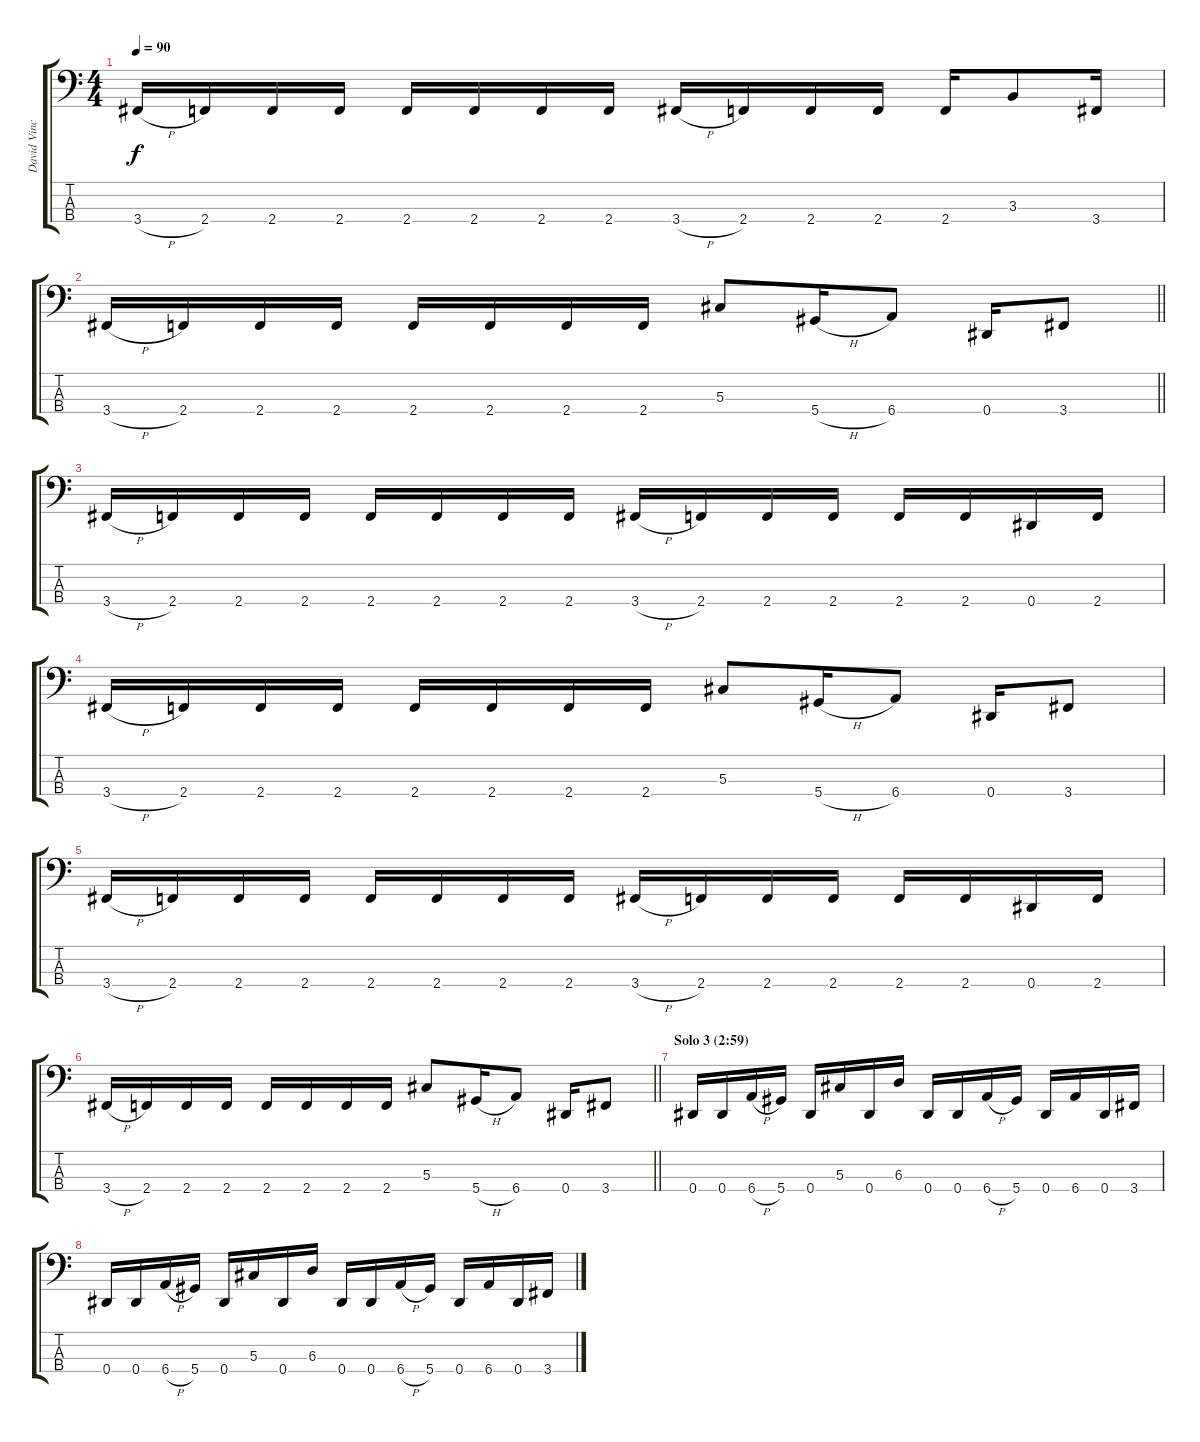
\track ("David Vincent" "David Vinc") {instrument electricbasspick}
\staff {score tabs}
\tuning (Gb2 Db2 Ab1 Eb1) {hide}
\ts (4 4)
\tempo 90
\clef f4
\ks c
3.4{h}.16{dy f} 2.4.16 2.4.16 2.4.16 2.4.16 2.4.16 2.4.16 2.4.16 3.4{h}.16 2.4.16 2.4.16 2.4.16 2.4.16 3.3.8 3.4.16 |
\barLineRight lightlight
3.4{h}.16 2.4.16 2.4.16 2.4.16 2.4.16 2.4.16 2.4.16 2.4.16 5.3.8 5.4{h}.16 6.4.8 0.4.16 3.4.8 |
3.4{h}.16 2.4.16 2.4.16 2.4.16 2.4.16 2.4.16 2.4.16 2.4.16 3.4{h}.16 2.4.16 2.4.16 2.4.16 2.4.16 2.4.16 0.4.16 2.4.16 |
3.4{h}.16 2.4.16 2.4.16 2.4.16 2.4.16 2.4.16 2.4.16 2.4.16 5.3.8 5.4{h}.16 6.4.8 0.4.16 3.4.8 |
3.4{h}.16 2.4.16 2.4.16 2.4.16 2.4.16 2.4.16 2.4.16 2.4.16 3.4{h}.16 2.4.16 2.4.16 2.4.16 2.4.16 2.4.16 0.4.16 2.4.16 |
\barLineRight lightlight
3.4{h}.16 2.4.16 2.4.16 2.4.16 2.4.16 2.4.16 2.4.16 2.4.16 5.3.8 5.4{h}.16 6.4.8 0.4.16 3.4.8 |
\section ("" "Solo 3 (2:59)")
0.4.16 0.4.16 6.4{h}.16 5.4.16 0.4.16 5.3.16 0.4.16 6.3.16 0.4.16 0.4.16 6.4{h}.16 5.4.16 0.4.16 6.4.16 0.4.16 3.4.16 |
0.4.16 0.4.16 6.4{h}.16 5.4.16 0.4.16 5.3.16 0.4.16 6.3.16 0.4.16 0.4.16 6.4{h}.16 5.4.16 0.4.16 6.4.16 0.4.16 3.4.16
